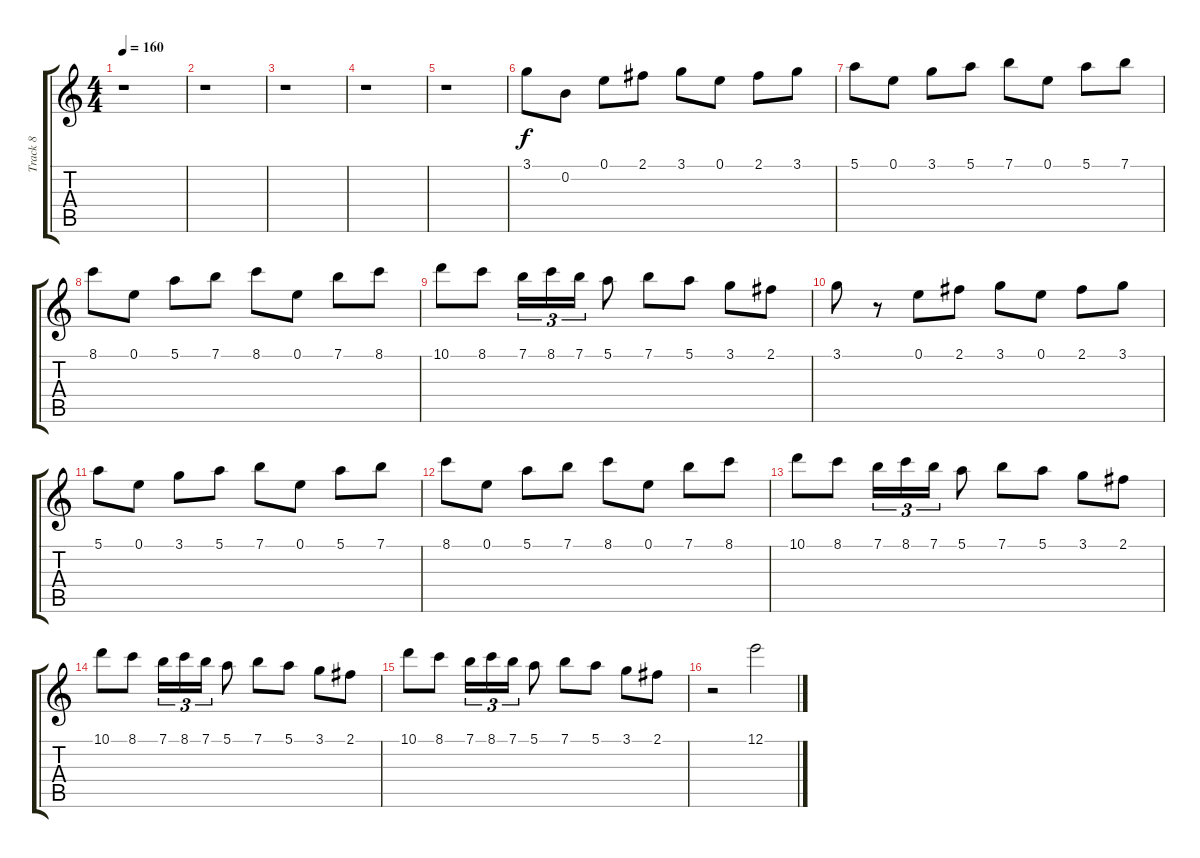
\track ("Track 8" "Track 8") {instrument overdrivenguitar}
\staff {score tabs}
\tuning (E4 B3 G3 D3 A2 E2) {hide}
\ts (4 4)
\tempo 160
\clef g2
\ks c
r.1{dy f} |
r.1 |
r.1 |
r.1 |
r.1 |
3.1.8 0.2.8 0.1.8 2.1.8 3.1.8 0.1.8 2.1.8 3.1.8 |
5.1.8 0.1.8 3.1.8 5.1.8 7.1.8 0.1.8 5.1.8 7.1.8 |
8.1.8 0.1.8 5.1.8 7.1.8 8.1.8 0.1.8 7.1.8 8.1.8 |
10.1.8 8.1.8 7.1.16{tu (3 2)} 8.1.16{tu (3 2)} 7.1.16{tu (3 2)} 5.1.8 7.1.8 5.1.8 3.1.8 2.1.8 |
3.1.8 r.8 0.1.8 2.1.8 3.1.8 0.1.8 2.1.8 3.1.8 |
5.1.8 0.1.8 3.1.8 5.1.8 7.1.8 0.1.8 5.1.8 7.1.8 |
8.1.8 0.1.8 5.1.8 7.1.8 8.1.8 0.1.8 7.1.8 8.1.8 |
10.1.8 8.1.8 7.1.16{tu (3 2)} 8.1.16{tu (3 2)} 7.1.16{tu (3 2)} 5.1.8 7.1.8 5.1.8 3.1.8 2.1.8 |
10.1.8 8.1.8 7.1.16{tu (3 2)} 8.1.16{tu (3 2)} 7.1.16{tu (3 2)} 5.1.8 7.1.8 5.1.8 3.1.8 2.1.8 |
10.1.8 8.1.8 7.1.16{tu (3 2)} 8.1.16{tu (3 2)} 7.1.16{tu (3 2)} 5.1.8 7.1.8 5.1.8 3.1.8 2.1.8 |
r.2 12.1.2
